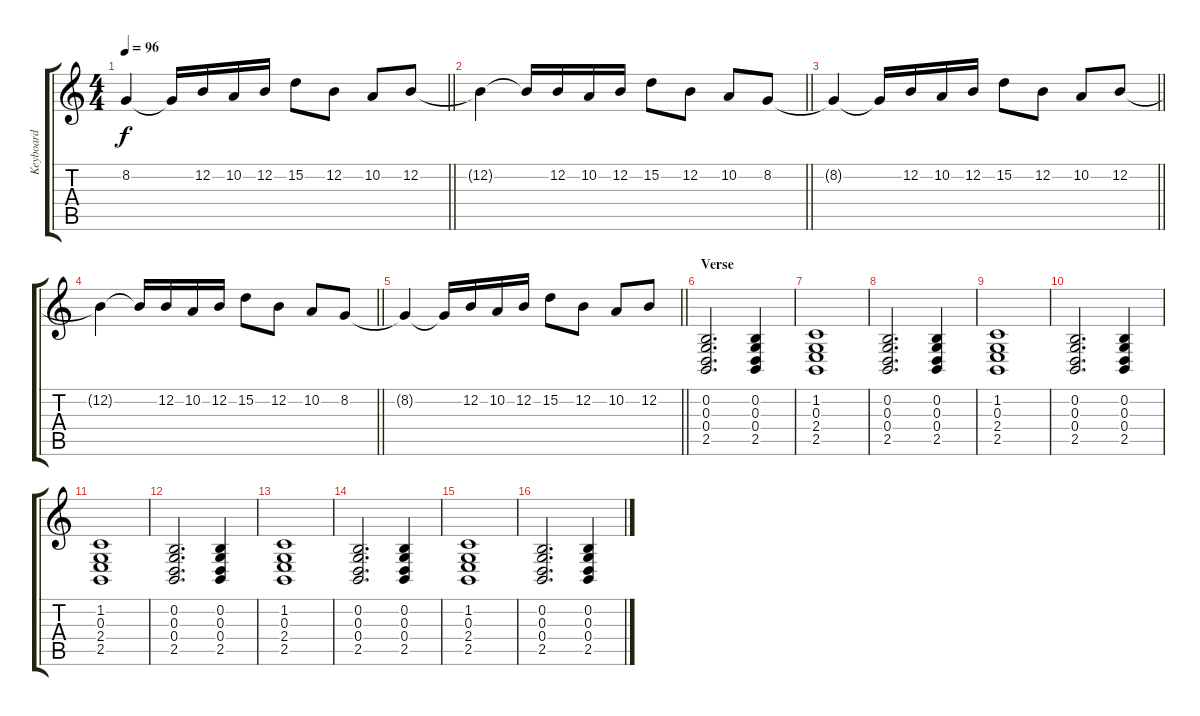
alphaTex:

\track ("Keyboard" "Keyboard") {instrument choiraahs}
\staff {score tabs}
\tuning (E4 B3 G3 D3 A2 E2) {hide}
\ts (4 4)
\tempo 96
\clef g2
\barLineRight lightlight
\ks c
8.2{t}.4{dy f} 8.2{t}.16 12.2.16 10.2.16 12.2.16 15.2.8 12.2.8 10.2.8 12.2.8 |
\barLineRight lightlight
12.2{t}.4 12.2{t}.16 12.2.16 10.2.16 12.2.16 15.2.8 12.2.8 10.2.8 8.2.8 |
\barLineRight lightlight
8.2{t}.4 8.2{t}.16 12.2.16 10.2.16 12.2.16 15.2.8 12.2.8 10.2.8 12.2.8 |
\barLineRight lightlight
12.2{t}.4 12.2{t}.16 12.2.16 10.2.16 12.2.16 15.2.8 12.2.8 10.2.8 8.2.8 |
\barLineRight lightlight
8.2{t}.4 8.2{t}.16 12.2.16 10.2.16 12.2.16 15.2.8 12.2.8 10.2.8 12.2.8 |
\section ("" "Verse")
(0.2 0.3 0.4 2.5).2{d instrument stringensemble1} (0.2 0.3 0.4 2.5).4 |
(1.2 0.3 2.4 2.5).1 |
(0.2 0.3 0.4 2.5).2{d instrument stringensemble1} (0.2 0.3 0.4 2.5).4 |
(1.2 0.3 2.4 2.5).1 |
(0.2 0.3 0.4 2.5).2{d instrument stringensemble1} (0.2 0.3 0.4 2.5).4 |
(1.2 0.3 2.4 2.5).1 |
(0.2 0.3 0.4 2.5).2{d instrument stringensemble1} (0.2 0.3 0.4 2.5).4 |
(1.2 0.3 2.4 2.5).1 |
(0.2 0.3 0.4 2.5).2{d instrument stringensemble1} (0.2 0.3 0.4 2.5).4 |
(1.2 0.3 2.4 2.5).1 |
(0.2 0.3 0.4 2.5).2{d instrument stringensemble1} (0.2 0.3 0.4 2.5).4
